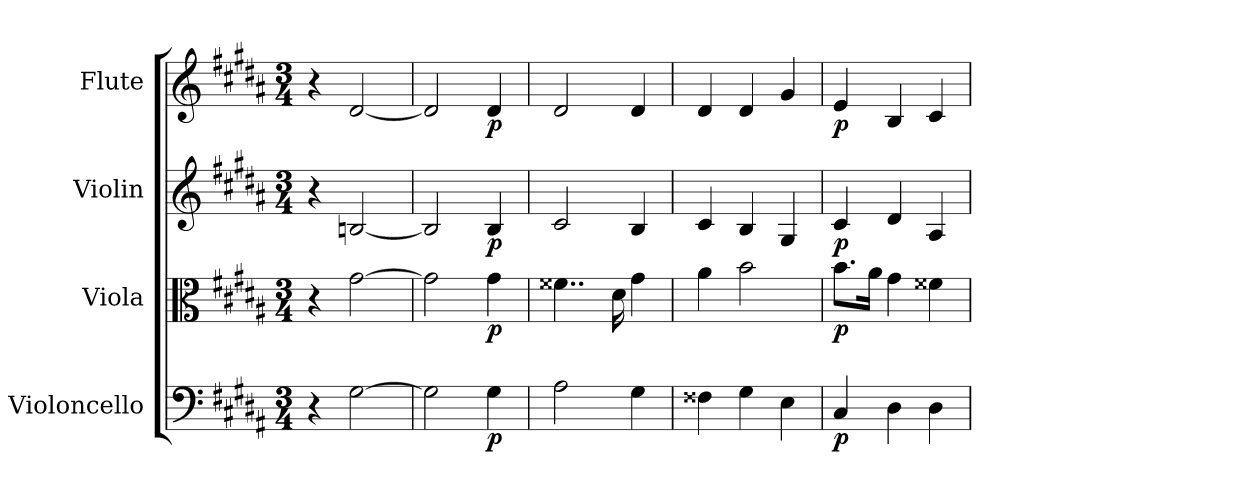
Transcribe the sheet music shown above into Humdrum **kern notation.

**kern	**dynam	**kern	**dynam	**kern	**dynam	**kern	**dynam
*part4	*part4	*part3	*part3	*part2	*part2	*part1	*part1
*staff4	*staff4	*staff3	*staff3	*staff2	*staff2	*staff1	*staff1
*I"Violoncello	*	*I"Viola	*	*I"Violin	*	*I"Flute	*
*I'Vc	*	*I'Vla	*	*I'Vln	*	*I'Fl	*
*clefF4	*	*clefC3	*	*clefG2	*	*clefG2	*
*k[f#c#g#d#a#]	*	*k[f#c#g#d#a#]	*	*k[f#c#g#d#a#]	*	*k[f#c#g#d#a#]	*
*g#:	*	*g#:	*	*g#:	*	*g#:	*
*M3/4	*	*M3/4	*	*M3/4	*	*M3/4	*
*MM52	*	*MM52	*	*MM52	*	*MM52	*
=	=	=	=	=	=	=	=
4r	.	4r	.	4r	.	4r	.
[2G#	.	[2g#	.	[2Bn	.	[2d#	.
=2	=2	=2	=2	=2	=2	=2	=2
2G#]	.	2g#]	.	2B]	.	2d#]	.
4G#	p	4g#	p	4B	p	4d#	p
=3	=3	=3	=3	=3	=3	=3	=3
2A#	.	4..f##X	.	2c#	.	2d#	.
.	.	16d#	.	.	.	.	.
4G#	.	4g#	.	4B	.	4d#	.
=4	=4	=4	=4	=4	=4	=4	=4
4F##X	.	4a#	.	4c#	.	4d#	.
4G#	.	2b	.	4B	.	4d#	.
4E	.	.	.	4G#	.	4g#	.
=5	=5	=5	=5	=5	=5	=5	=5
4C#	p	8.b\L	p	4c#	p	4e	p
.	.	16a#\Jk	.	.	.	.	.
4D#	.	4g#	.	4d#	.	4B	.
4D#	.	4f##X	.	4A#	.	4c#	.
=	=	=	=	=	=	=	=
*-	*-	*-	*-	*-	*-	*-	*-
